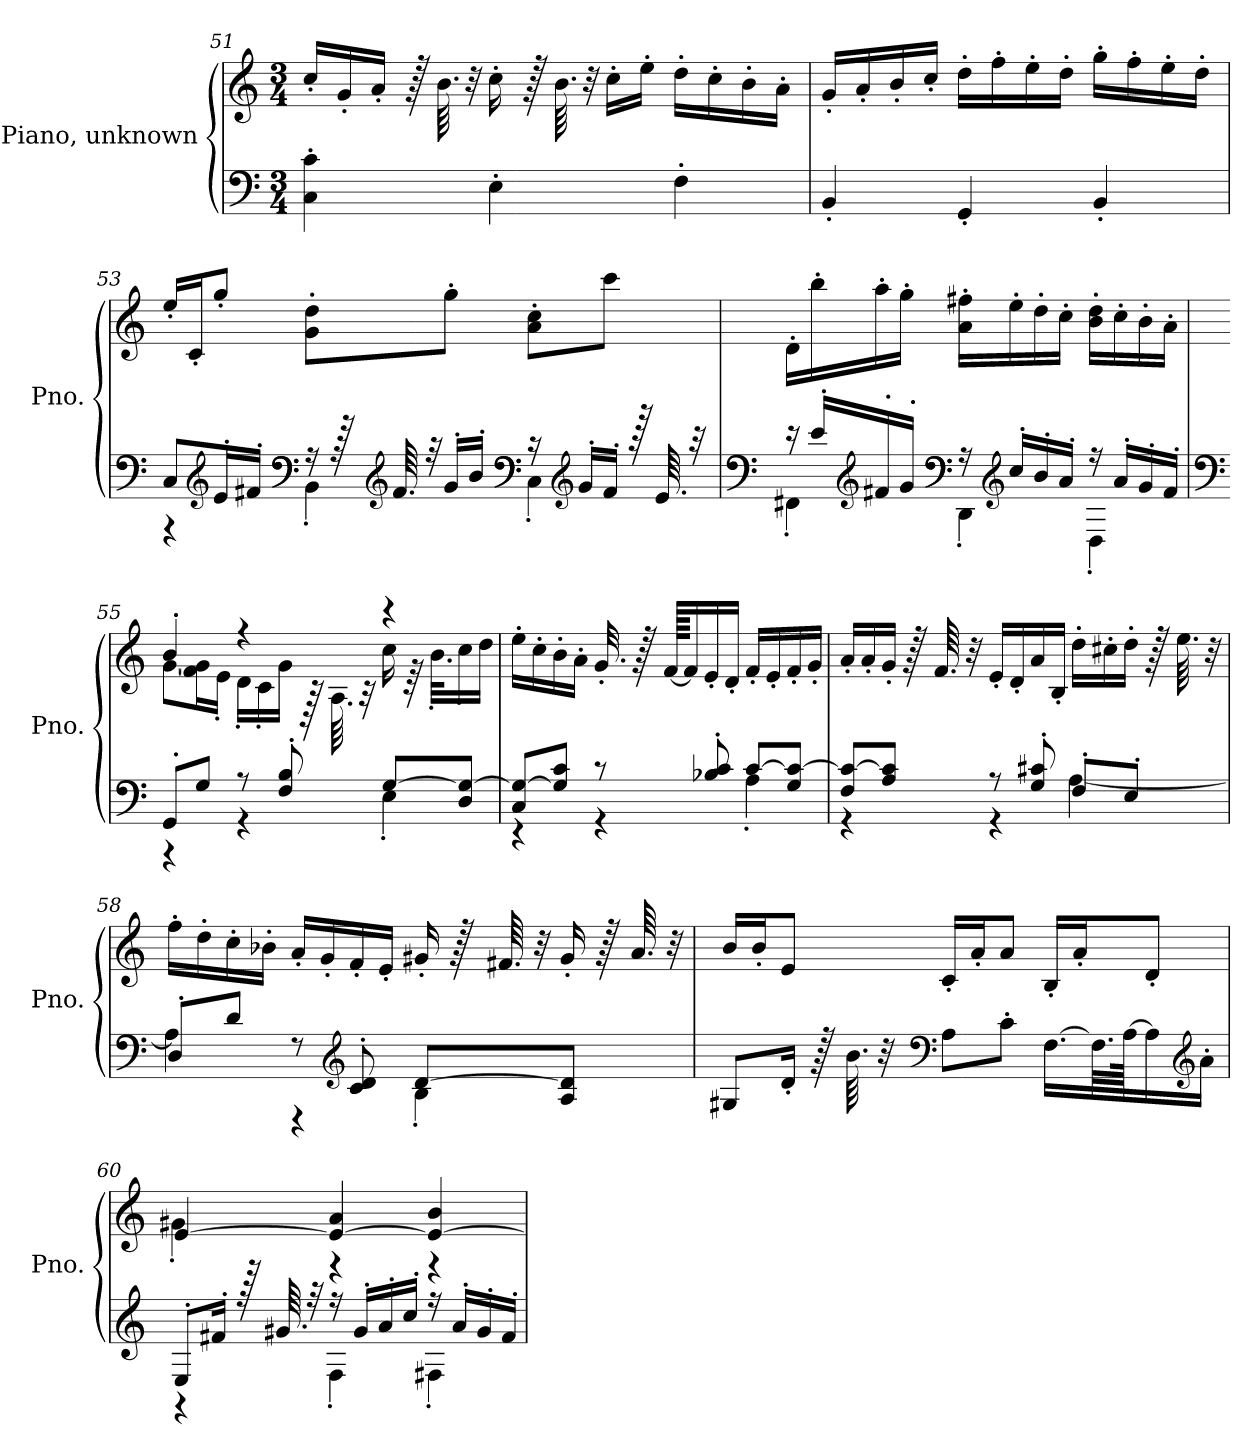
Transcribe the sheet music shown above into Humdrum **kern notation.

**kern	**kern
*part1	*part1
*staff2	*staff1
*I"Piano, unknown	*
*I'Pno.	*
!!LO:LB:g=z
*clefF4	*clefG2
*k[]	*k[]
*M3/4	*M3/4
=51	=51
4C\' 4c\'	16cc'/LL
.	16g'/
.	16a'/JJ
.	128r
.	64.b\
.	32r
4E'\	16cc'\
.	128r
.	64.b\
.	32r
.	16cc'\LL
.	16ee'\JJ
4F'\	16dd'\LL
.	16cc'\
.	16b'\
.	16a'\JJ
=52	=52
4BB'/	16g'/LL
.	16a'/
.	16b'/
.	16cc'/JJ
4GG'/	16dd'\LL
.	16ff'\
.	16ee'\
.	16dd'\JJ
4BB'/	16gg'\LL
.	16ff'\
.	16ee'\
.	16dd'\JJ
!!LO:LB:g=z
=53	=53
*^	*
8C/L	4r	16ee'/LL
.	.	16c'/J
*clefG2	*	*
16e'/L	.	8gg'/J
16f#X'/JJ	.	.
*clefF4	*	*
16r	4BB'\	8g\' 8dd\'L
128r	.	.
*clefG2	*	*
64.f#/	.	.
32r	.	.
16g'/LL	.	8gg'\J
16b'/JJ	.	.
*clefF4	*	*
16r	4C'\	8a\' 8cc\'L
*clefG2	*	*
16g'/LL	.	.
16f#'/JJ	.	8ccc\J
128r	.	.
64.e/	.	.
32r	.	.
=54	=54	=54
*clefF4	*	*
16r	4FF#X'\	16d'\LL
16e'/LL	.	16bb'\
*clefG2	*	*
16f#X'/	.	16aa'\
16g'/JJ	.	16gg'\JJ
*clefF4	*	*
16r	4DD'\	16a\' 16ff#X\'LL
*clefG2	*	*
16cc'/LL	.	16ee'\
16b'/	.	16dd'\
16a'/JJ	.	16cc'\JJ
16r	4D'\	16b\' 16dd\'LL
16a'/LL	.	16cc'\
16g'/	.	16b'\
16f#'/JJ	.	16a'\JJ
!!LO:LB:g=z
=55	=55	=55
*clefF4	*	*
*	*	*^
8GG'/L	4r	4b'/	[8g\L
8G/J	.	.	16f\ 16g\]L
.	.	.	16e'\JJ
8r	4r	4r	16d'\LL
.	.	.	16c'\
8F/' 8B/'	.	.	16g\JJ
.	.	.	128r
.	.	.	64.A\
.	.	.	32r
[8G/L	4E'\	4r	16cc\
.	.	.	64r
.	.	.	32.b'\KLL
8D/ 8G/_J	.	.	16cc'\
.	.	.	16dd\JJ
*	*	*v	*v
=56	=56	=56
8C/ 8G/_L	4r	16ee'\LL
.	.	16cc'\
8G/] 8c/J	.	16b'\
.	.	16a'\JJ
8r	4r	32.g'/
.	.	128r
.	.	[128f/KKKLL
.	.	16f/]
8B-X/' 8c/'	.	16e'/
.	.	16d'/JJ
[8c/L	4A'\	16f'/LL
.	.	16e'/
8G/ 8c/_J	.	16f'/
.	.	16g'/JJ
!!LO:LB:g=z
=57	=57	=57
8F/ 8c/_L	4r	16a'/LL
.	.	16a'/
8A/ 8c/]J	.	16g'/JJ
.	.	128r
.	.	64.f/
.	.	32r
8r	4r	16e'/LL
.	.	16d'/
8G/' 8c#X/'	.	16a/
.	.	16B'/JJ
8F'/L	[4A\	16dd'\LL
.	.	16cc#X'\
8E'/J	.	16dd'\JJ
.	.	128r
.	.	64.ee\
.	.	32r
=58	=58	=58
8D'/L	4A\]	16ff'\LL
.	.	16dd'\
8d/J	.	16cc'\
.	.	16b-X'\JJ
8r	4r	16a'/LL
.	.	16g'/
*clefG2	*	*
8c/' 8d/'	.	16f'/
.	.	16e'/JJ
[8d/L	4B'\	16g#X'/
.	.	128r
.	.	64.f#X/
.	.	32r
8A/ 8d/]J	.	16g#'/
.	.	128r
.	.	64.a/
.	.	32r
*v	*v	*
!!LO:LB:g=z
=59	=59
8G#X/L	16b/LL
.	16b'/J
16d'/Jk	8e/J
128r	.
64.b\	.
32r	.
*clefF4	*
8A\L	16c'/LL
.	16a'/J
8c'\J	8a/J
[16.F\LL	16B'/LL
.	16a'/J
64.F\LL]	.
[128A\JJK	.
16A\]	8d'/J
*clefG2	*
16a'\JJ	.
=60	=60
*^	*^
8E'/L	4r	[4e/	4g#X'\
16f#X'/Jk	.	.	.
128r	.	.	.
64.g#X/	.	.	.
32r	.	.	.
16r	4F'\	4e/_ 4a/	4r
16g#'/LL	.	.	.
16a'/	.	.	.
16cc'/JJ	.	.	.
16r	4F#X'\	4e/_ 4b/	4r
16a'/LL	.	.	.
16g#'/	.	.	.
16f#'/JJ	.	.	.
*v	*v	*	*
*	*v	*v
=	=
*-	*-
